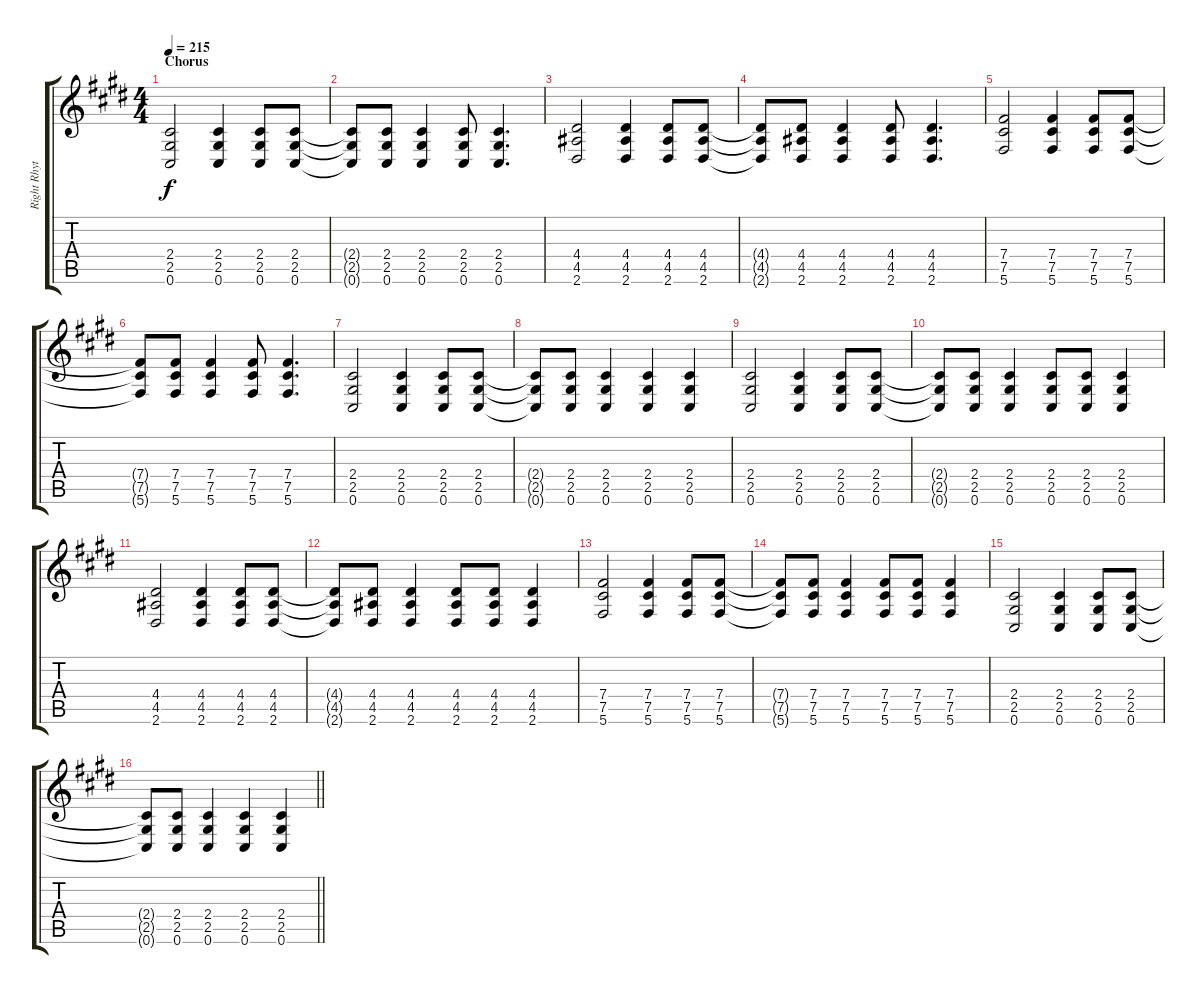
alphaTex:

\track ("Right Rhythm" "Right Rhyt") {instrument distortionguitar}
\staff {score tabs}
\tuning (Db4 Ab3 E3 B2 Gb2 Db2) {hide}
\ts (4 4)
\section ("" "Chorus")
\tempo 215
\clef g2
\ks e
(2.4 2.5 0.6).2{dy f} (2.4 2.5 0.6).4 (2.4 2.5 0.6).8 (2.4 2.5 0.6).8 |
(2.4{t} 2.5{t} 0.6{t}).8 (2.4 2.5 0.6).8 (2.4 2.5 0.6).4 (2.4 2.5 0.6).8 (2.4 2.5 0.6).4{d} |
(4.4 4.5 2.6).2 (4.4 4.5 2.6).4 (4.4 4.5 2.6).8 (4.4 4.5 2.6).8 |
(4.4{t} 4.5{t} 2.6{t}).8 (4.4 4.5 2.6).8 (4.4 4.5 2.6).4 (4.4 4.5 2.6).8 (4.4 4.5 2.6).4{d} |
(7.4 7.5 5.6).2 (7.4 7.5 5.6).4 (7.4 7.5 5.6).8 (7.4 7.5 5.6).8 |
(7.4{t} 7.5{t} 5.6{t}).8 (7.4 7.5 5.6).8 (7.4 7.5 5.6).4 (7.4 7.5 5.6).8 (7.4 7.5 5.6).4{d} |
(2.4 2.5 0.6).2 (2.4 2.5 0.6).4 (2.4 2.5 0.6).8 (2.4 2.5 0.6).8 |
(2.4{t} 2.5{t} 0.6{t}).8 (2.4 2.5 0.6).8 (2.4 2.5 0.6).4 (2.4 2.5 0.6).4 (2.4 2.5 0.6).4 |
(2.4 2.5 0.6).2 (2.4 2.5 0.6).4 (2.4 2.5 0.6).8 (2.4 2.5 0.6).8 |
(2.4{t} 2.5{t} 0.6{t}).8 (2.4 2.5 0.6).8 (2.4 2.5 0.6).4 (2.4 2.5 0.6).8 (2.4 2.5 0.6).8 (2.4 2.5 0.6).4 |
(4.4 4.5 2.6).2 (4.4 4.5 2.6).4 (4.4 4.5 2.6).8 (4.4 4.5 2.6).8 |
(4.4{t} 4.5{t} 2.6{t}).8 (4.4 4.5 2.6).8 (4.4 4.5 2.6).4 (4.4 4.5 2.6).8 (4.4 4.5 2.6).8 (4.4 4.5 2.6).4 |
(7.4 7.5 5.6).2 (7.4 7.5 5.6).4 (7.4 7.5 5.6).8 (7.4 7.5 5.6).8 |
(7.4{t} 7.5{t} 5.6{t}).8 (7.4 7.5 5.6).8 (7.4 7.5 5.6).4 (7.4 7.5 5.6).8 (7.4 7.5 5.6).8 (7.4 7.5 5.6).4 |
(2.4 2.5 0.6).2 (2.4 2.5 0.6).4 (2.4 2.5 0.6).8 (2.4 2.5 0.6).8 |
\barLineRight lightlight
(2.4{t} 2.5{t} 0.6{t}).8 (2.4 2.5 0.6).8 (2.4 2.5 0.6).4 (2.4 2.5 0.6).4 (2.4 2.5 0.6).4
